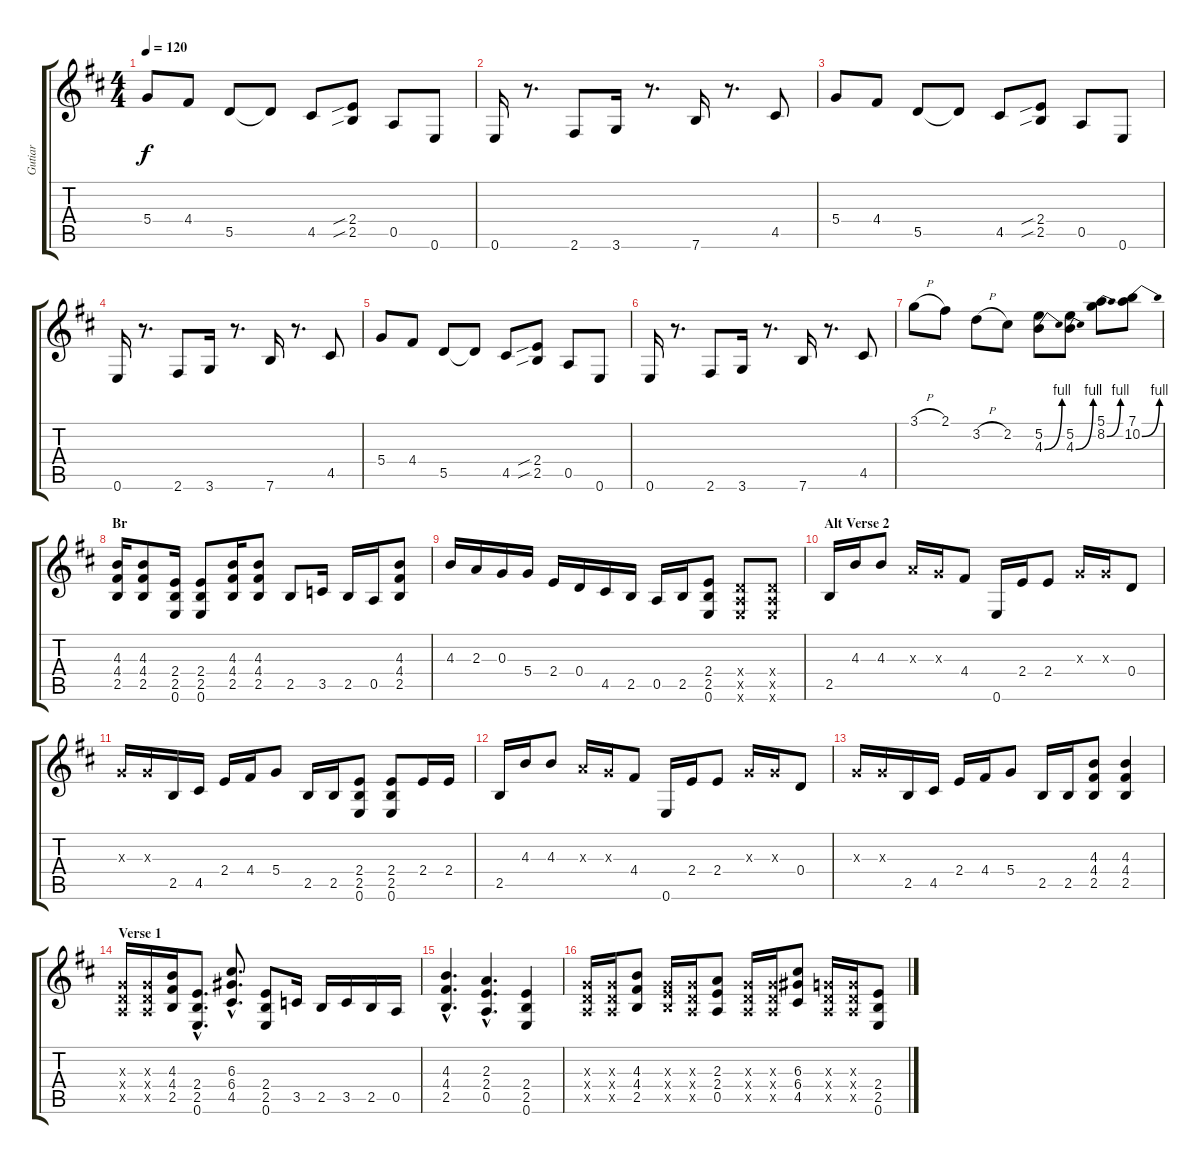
\track ("Gutiar" "Gutiar") {instrument distortionguitar}
\staff {score tabs}
\tuning (E4 B3 G3 D3 A2 E2) {hide}
\ts (4 4)
\tempo 120
\clef g2
\ks d
5.4.8{dy f} 4.4.8 5.5.8 5.5{t}.8 4.5.8 (2.4{sib} 2.5{sib}).8 0.5.8 0.6.8 |
0.6.16 r.8{d} 2.6.8 3.6.16 r.8{d} 7.6.16 r.8{d} 4.5.8 |
5.4.8 4.4.8 5.5.8 5.5{t}.8 4.5.8 (2.4{sib} 2.5{sib}).8 0.5.8 0.6.8 |
0.6.16 r.8{d} 2.6.8 3.6.16 r.8{d} 7.6.16 r.8{d} 4.5.8 |
5.4.8 4.4.8 5.5.8 5.5{t}.8 4.5.8 (2.4{sib} 2.5{sib}).8 0.5.8 0.6.8 |
0.6.16 r.8{d} 2.6.8 3.6.16 r.8{d} 7.6.16 r.8{d} 4.5.8 |
3.1{h}.8 2.1.8 3.2{h}.8 2.2.8 (5.2 4.3{be (bend 0 0 60 4)}).8 (5.2 4.3{be (bend 0 0 60 4)}).8 (5.1 8.2{be (bend 0 0 60 4)}).8 (7.1 10.2{be (bend 0 0 60 4)}).8 |
\section ("" "Br")
(4.3 4.4 2.5).16 (4.3 4.4 2.5).8 (2.4 2.5 0.6).16 (2.4 2.5 0.6).8 (4.3 4.4 2.5).16 (4.3 4.4 2.5).8 2.5.8 3.5.16 2.5.16 0.5.16 (4.3 4.4 2.5).8 |
4.3.16 2.3.16 0.3.16 5.4.16 2.4.16 0.4.16 4.5.16 2.5.16 0.5.16 2.5.16 (2.4 2.5 0.6).8 (0.4{x} 0.5{x} 0.6{x}).8 (0.4{x} 0.5{x} 0.6{x}).8 |
\section ("" "Alt Verse 2")
2.5.16 4.3.16 4.3.8 2.3{x}.16 0.3{x}.16 4.4.8 0.6.16 2.4.16 2.4.8 0.3{x}.16 0.3{x}.16 0.4.8 |
0.3{x}.16 0.3{x}.16 2.5.16 4.5.16 2.4.16 4.4.16 5.4.8 2.5.16 2.5.16 (2.4 2.5 0.6).8 (2.4 2.5 0.6).8 2.4.16 2.4.16 |
2.5.16 4.3.16 4.3.8 2.3{x}.16 0.3{x}.16 4.4.8 0.6.16 2.4.16 2.4.8 0.3{x}.16 0.3{x}.16 0.4.8 |
0.3{x}.16 0.3{x}.16 2.5.16 4.5.16 2.4.16 4.4.16 5.4.8 2.5.16 2.5.16 (4.3 4.4 2.5).8 (4.3 4.4 2.5).4 |
\section ("" "Verse 1")
(0.3{x} 0.4{x} 0.5{x}).16 (0.3{x} 0.4{x} 0.5{x}).16 (4.3 4.4 2.5).16 (2.4{hac} 2.5{hac} 0.6{hac}).8{d} (6.3{hac} 6.4{hac} 4.5{hac}).8{d} (2.4 2.5 0.6).8 3.5.16{balance 16} 2.5.16 3.5.16 2.5.16 0.5.16 |
(4.3{hac} 4.4{hac} 2.5{hac}).4{d balance 8} (2.3{hac} 2.4{hac} 0.5{hac}).4{d} (2.4 2.5 0.6).4 |
(0.3{x} 0.4{x} 0.5{x}).16 (0.3{x} 0.4{x} 0.5{x}).16 (4.3 4.4 2.5).8 (0.3{x} 2.4{x} 2.5{x}).16 (0.3{x} 0.4{x} 0.5{x}).16 (2.3 2.4 0.5).8 (0.3{x} 0.4{x} 0.5{x}).16 (0.3{x} 0.4{x} 0.5{x}).16 (6.3 6.4 4.5).8 (0.3{x} 0.4{x} 0.5{x}).16 (0.3{x} 0.4{x} 0.5{x}).16 (2.4 2.5 0.6).8
